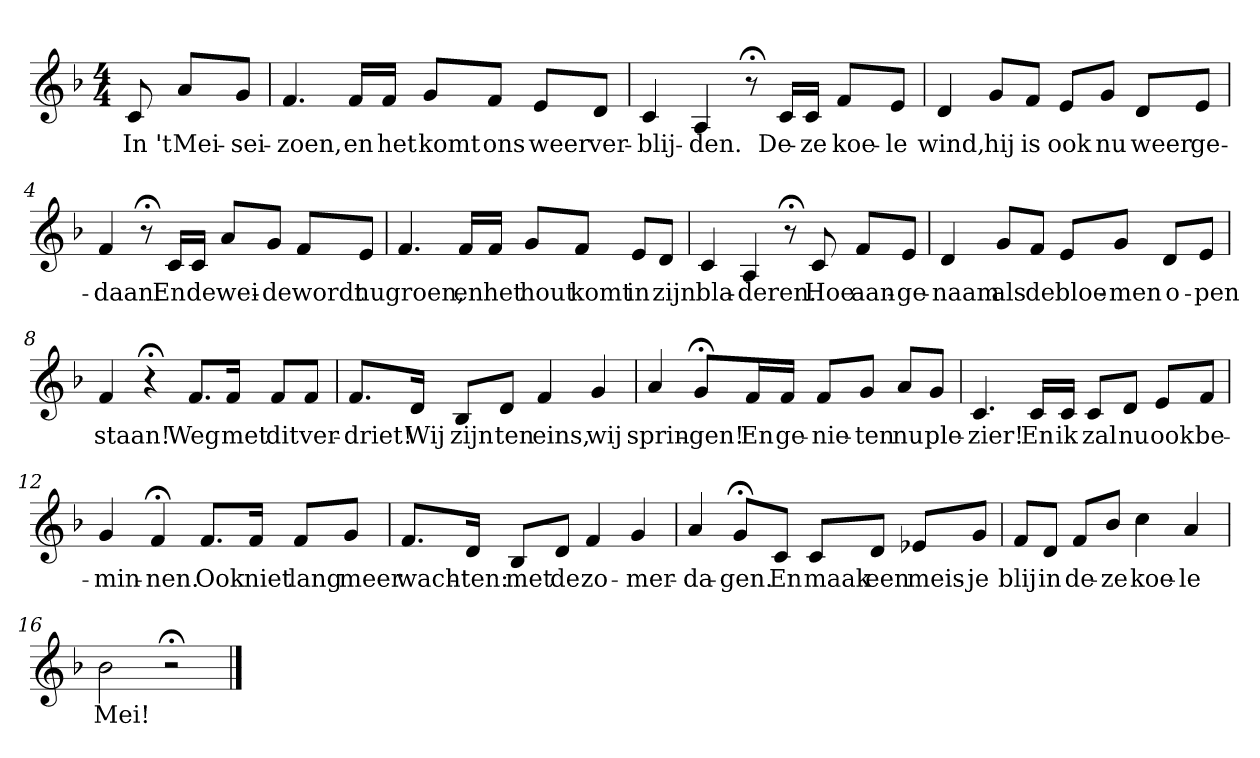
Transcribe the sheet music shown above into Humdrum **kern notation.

**kern	**text
*part1	*part1
*staff1	*staff1
*k[b-]	*
*F:	*
*M4/4	*
*MM120	*
=	=
8c	In 't
8aL	Mei-
8gJ	-sei-
=1	=1
4.f	-zoen,
16fLL	en
16fJJ	het
8gL	komt
8fJ	ons
8eL	weer
8dJ	ver-
=2	=2
4c	-blij-
4A	-den.
8r;<	.
16cLL	De-
16cJJ	-ze
8fL	koe-
8eJ	-le
=3	=3
4d	wind,
8gL	hij
8fJ	is
8eL	ook
8gJ	nu
8dL	weer
8eJ	ge-
=4	=4
4f	-daan.
8r;<	.
16cLL	En
16cJJ	de
8aL	wei-
8gJ	-de
8fL	wordt
8eJ	nu
=5	=5
4.f	groen,
16fLL	en
16fJJ	het
8gL	hout
8fJ	komt
8eL	in
8dJ	zijn
=6	=6
4c	bla-
4A	-deren.
8r;<	.
8c	Hoe
8fL	aan-
8eJ	-ge-
=7	=7
4d	-naam
8gL	als
8fJ	de
8eL	bloe-
8gJ	-men
8dL	o-
8eJ	-pen
=8	=8
4f	staan!
4r;<	.
8.fL	Weg
16fJk	met
8fL	dit
8fJ	ver-
=9	=9
8.fL	-driet!
16dJk	Wij
8B-L	zijn
8dJ	ten
4f	eins,
4g	wij
=10	=10
4a	sprin-
8g;<L	-gen!
16fL	En
16fJJ	ge-
8fL	-nie-
8gJ	-ten
8aL	nu
8gJ	ple-
=11	=11
4.c	-zier!
16cLL	En
16cJJ	ik
8cL	zal
8dJ	nu
8eL	ook
8fJ	be-
=12	=12
4g	-min-
4f;<	-nen.
8.fL	Ook
16fJk	niet
8fL	lang
8gJ	meer
=13	=13
8.fL	wach-
16dJk	-ten:
8B-L	met
8dJ	de
4f	zo-
4g	-mer-
=14	=14
4a	-da-
8g;<L	-gen.
8cJ	En
8cL	maak
8dJ	een
8e-XL	meis-
8gJ	-je
=15	=15
8fL	blij
8dJ	in
8fL	de-
8b-J	-ze
4cc	koe-
4a	-le
=16	=16
2b-	Mei!
2r;<	.
==	==
*-	*-
